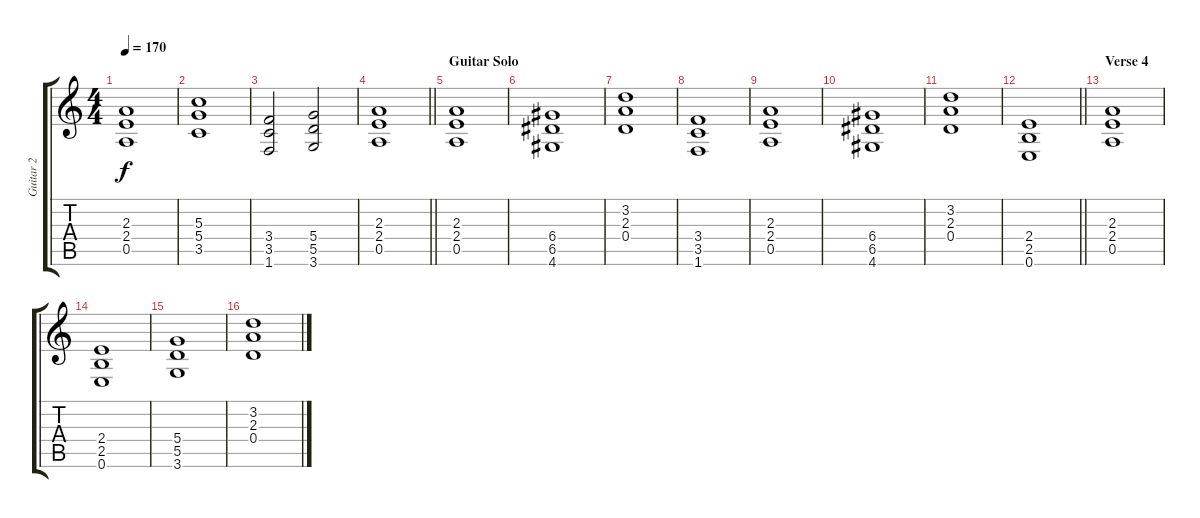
\track ("Guitar 2" "Guitar 2") {instrument distortionguitar}
\staff {score tabs}
\tuning (E4 B3 G3 D3 A2 E2) {hide}
\ts (4 4)
\tempo 170
\clef g2
\ks c
(2.3 2.4 0.5).1{dy f} |
(5.3 5.4 3.5).1 |
(3.4 3.5 1.6).2 (5.4 5.5 3.6).2 |
\barLineRight lightlight
(2.3 2.4 0.5).1 |
\section ("" "Guitar Solo")
(2.3 2.4 0.5).1{balance 8} |
(6.4 6.5 4.6).1 |
(3.2 2.3 0.4).1 |
(3.4 3.5 1.6).1 |
(2.3 2.4 0.5).1{balance 8} |
(6.4 6.5 4.6).1 |
(3.2 2.3 0.4).1 |
\barLineRight lightlight
(2.4 2.5 0.6).1 |
\section ("" "Verse 4")
(2.3 2.4 0.5).1{balance 14} |
(2.4 2.5 0.6).1 |
(5.4 5.5 3.6).1 |
(3.2 2.3 0.4).1
